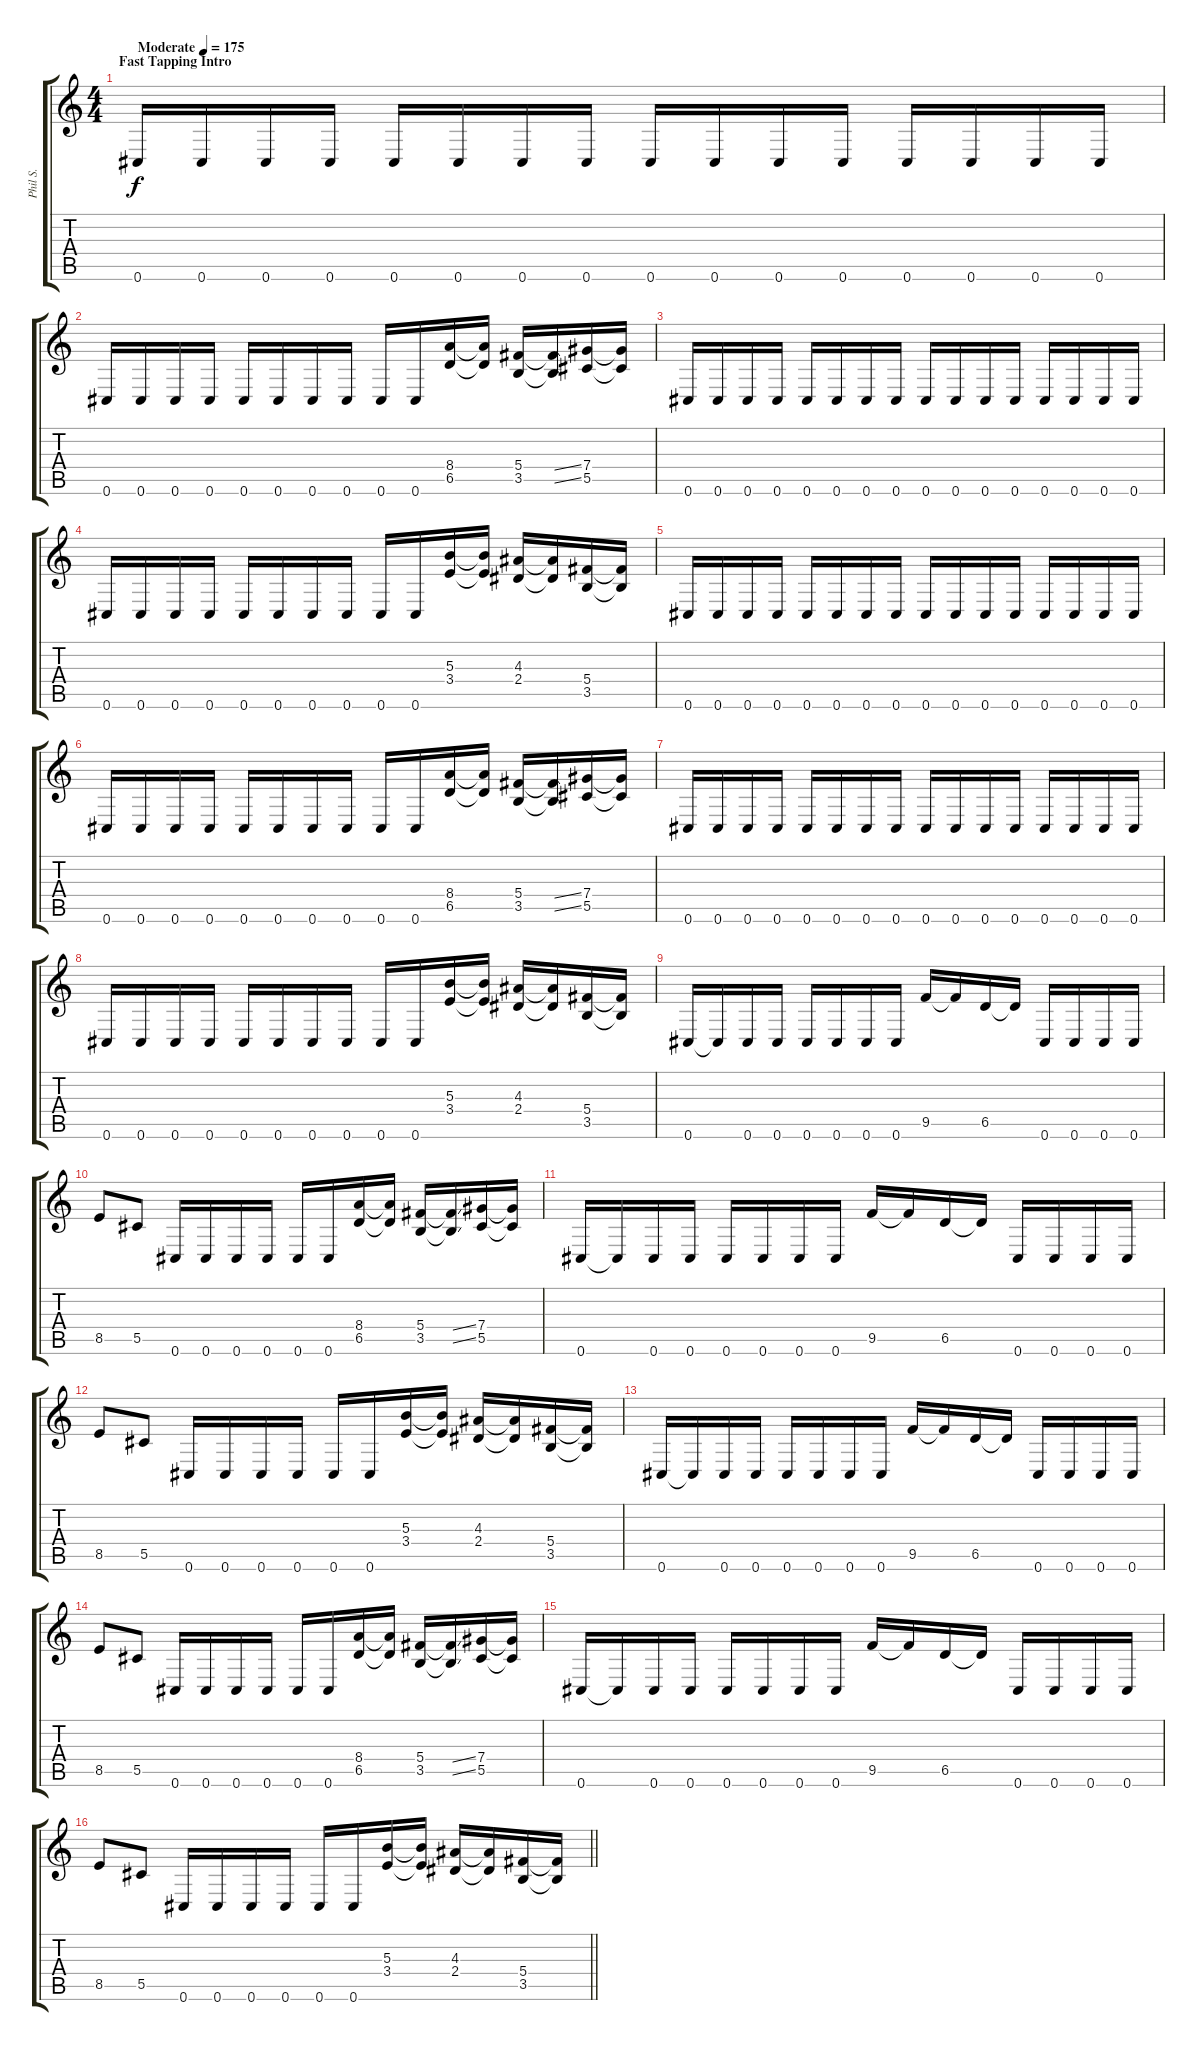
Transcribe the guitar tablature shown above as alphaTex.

\track ("Phil S." "Phil S.") {instrument overdrivenguitar}
\staff {score tabs}
\tuning (Eb4 Bb3 Gb3 Db3 Ab2 Db2) {hide}
\ts (4 4)
\section ("" "Fast Tapping Intro")
\tempo (175 "Moderate")
\clef g2
\ks c
0.6.16{dy f instrument overdrivenguitar} 0.6.16 0.6.16 0.6.16 0.6.16 0.6.16 0.6.16 0.6.16 0.6.16 0.6.16 0.6.16 0.6.16 0.6.16 0.6.16 0.6.16 0.6.16 |
0.6.16 0.6.16 0.6.16 0.6.16 0.6.16 0.6.16 0.6.16 0.6.16 0.6.16 0.6.16 (8.4 6.5).16 (8.4{t} 6.5{t}).16 (5.4 3.5).16 (5.4{ss t} 3.5{ss t}).16 (7.4 5.5).16 (7.4{t} 5.5{t}).16 |
0.6.16 0.6.16 0.6.16 0.6.16 0.6.16 0.6.16 0.6.16 0.6.16 0.6.16 0.6.16 0.6.16 0.6.16 0.6.16 0.6.16 0.6.16 0.6.16 |
0.6.16 0.6.16 0.6.16 0.6.16 0.6.16 0.6.16 0.6.16 0.6.16 0.6.16 0.6.16 (5.3 3.4).16 (5.3{t} 3.4{t}).16 (4.3 2.4).16 (4.3{t} 2.4{t}).16 (5.4 3.5).16 (5.4{t} 3.5{t}).16 |
0.6.16 0.6.16 0.6.16 0.6.16 0.6.16 0.6.16 0.6.16 0.6.16 0.6.16 0.6.16 0.6.16 0.6.16 0.6.16 0.6.16 0.6.16 0.6.16 |
0.6.16 0.6.16 0.6.16 0.6.16 0.6.16 0.6.16 0.6.16 0.6.16 0.6.16 0.6.16 (8.4 6.5).16 (8.4{t} 6.5{t}).16 (5.4 3.5).16 (5.4{ss t} 3.5{ss t}).16 (7.4 5.5).16 (7.4{t} 5.5{t}).16 |
0.6.16 0.6.16 0.6.16 0.6.16 0.6.16 0.6.16 0.6.16 0.6.16 0.6.16 0.6.16 0.6.16 0.6.16 0.6.16 0.6.16 0.6.16 0.6.16 |
0.6.16 0.6.16 0.6.16 0.6.16 0.6.16 0.6.16 0.6.16 0.6.16 0.6.16 0.6.16 (5.3 3.4).16 (5.3{t} 3.4{t}).16 (4.3 2.4).16 (4.3{t} 2.4{t}).16 (5.4 3.5).16 (5.4{t} 3.5{t}).16 |
0.6.16 0.6{t}.16 0.6.16 0.6.16 0.6.16 0.6.16 0.6.16 0.6.16 9.5.16 9.5{t}.16 6.5.16 6.5{t}.16 0.6.16 0.6.16 0.6.16 0.6.16 |
8.5.8 5.5.8 0.6.16 0.6.16 0.6.16 0.6.16 0.6.16 0.6.16 (8.4 6.5).16 (8.4{t} 6.5{t}).16 (5.4 3.5).16 (5.4{ss t} 3.5{ss t}).16 (7.4 5.5).16 (7.4{t} 5.5{t}).16 |
0.6.16 0.6{t}.16 0.6.16 0.6.16 0.6.16 0.6.16 0.6.16 0.6.16 9.5.16 9.5{t}.16 6.5.16 6.5{t}.16 0.6.16 0.6.16 0.6.16 0.6.16 |
8.5.8 5.5.8 0.6.16 0.6.16 0.6.16 0.6.16 0.6.16 0.6.16 (5.3 3.4).16 (5.3{t} 3.4{t}).16 (4.3 2.4).16 (4.3{t} 2.4{t}).16 (5.4 3.5).16 (5.4{t} 3.5{t}).16 |
0.6.16 0.6{t}.16 0.6.16 0.6.16 0.6.16 0.6.16 0.6.16 0.6.16 9.5.16 9.5{t}.16 6.5.16 6.5{t}.16 0.6.16 0.6.16 0.6.16 0.6.16 |
8.5.8 5.5.8 0.6.16 0.6.16 0.6.16 0.6.16 0.6.16 0.6.16 (8.4 6.5).16 (8.4{t} 6.5{t}).16 (5.4 3.5).16 (5.4{ss t} 3.5{ss t}).16 (7.4 5.5).16 (7.4{t} 5.5{t}).16 |
0.6.16 0.6{t}.16 0.6.16 0.6.16 0.6.16 0.6.16 0.6.16 0.6.16 9.5.16 9.5{t}.16 6.5.16 6.5{t}.16 0.6.16 0.6.16 0.6.16 0.6.16 |
\barLineRight lightlight
8.5.8 5.5.8 0.6.16 0.6.16 0.6.16 0.6.16 0.6.16 0.6.16 (5.3 3.4).16 (5.3{t} 3.4{t}).16 (4.3 2.4).16 (4.3{t} 2.4{t}).16 (5.4 3.5).16 (5.4{t} 3.5{t}).16
